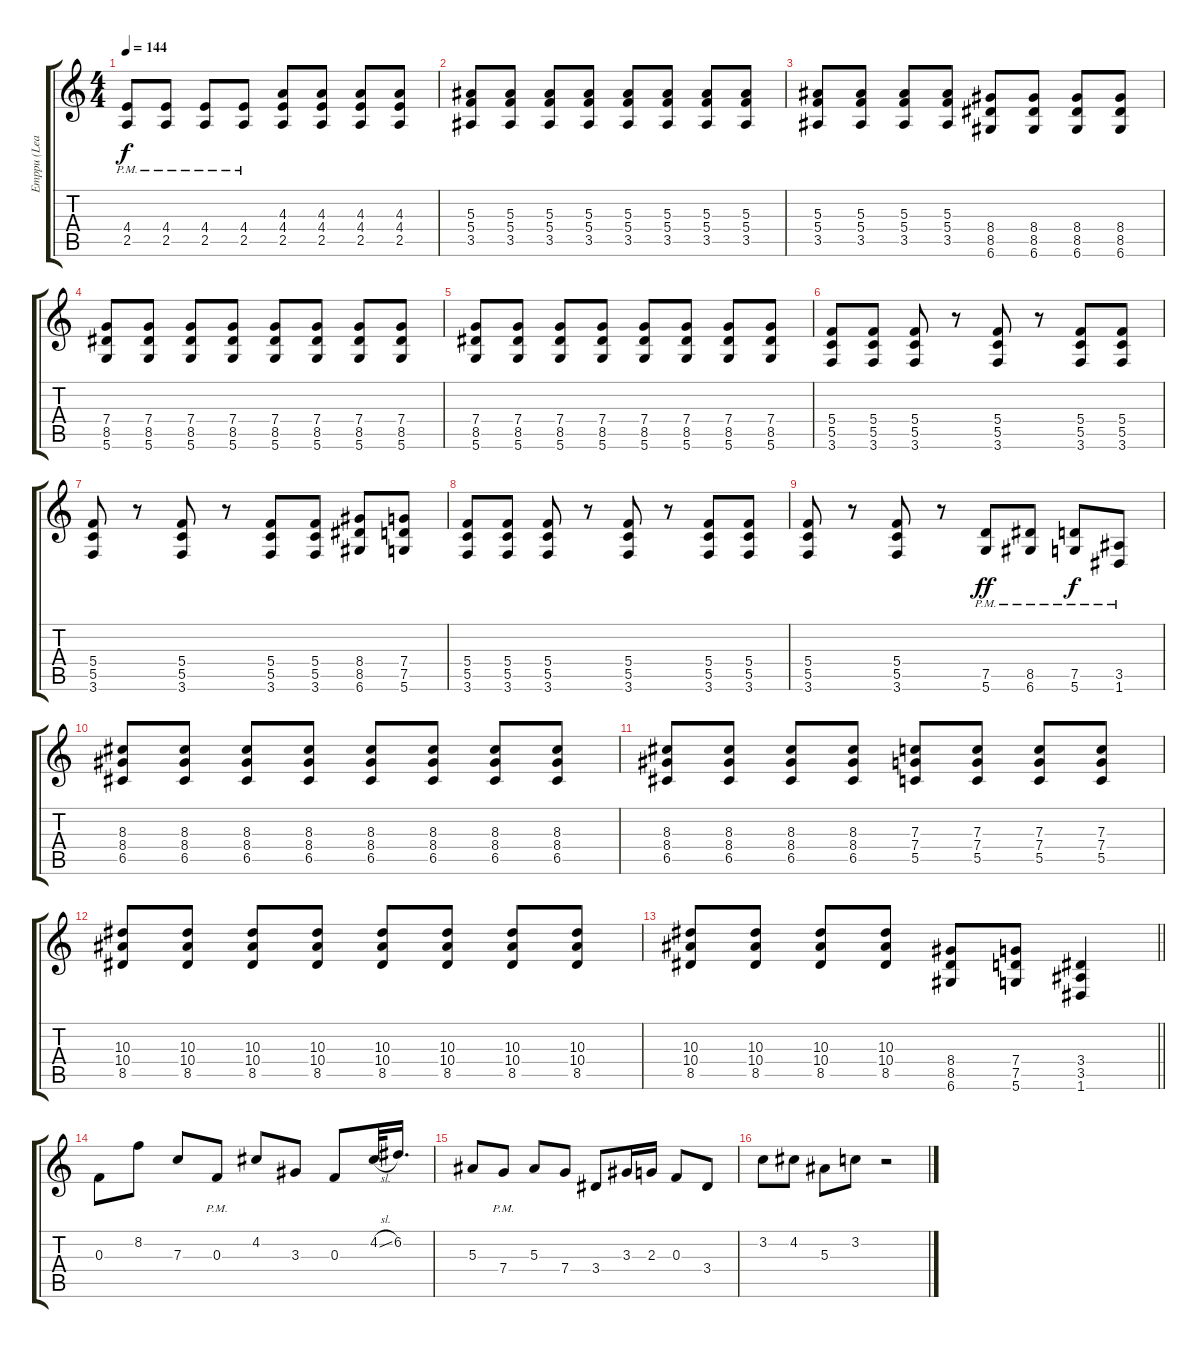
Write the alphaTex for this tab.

\track ("Emppu (Lead)" "Emppu (Lea") {instrument distortionguitar}
\staff {score tabs}
\tuning (D4 A3 F3 C3 G2 D2) {hide}
\ts (4 4)
\tempo 144
\clef g2
\ks c
(4.4{pm} 2.5{pm}).8{dy f} (4.4{pm} 2.5{pm}).8 (4.4{pm} 2.5{pm}).8 (4.4{pm} 2.5{pm}).8 (4.3 4.4 2.5).8 (4.3 4.4 2.5).8 (4.3 4.4 2.5).8 (4.3 4.4 2.5).8 |
(5.3 5.4 3.5).8 (5.3 5.4 3.5).8 (5.3 5.4 3.5).8 (5.3 5.4 3.5).8 (5.3 5.4 3.5).8 (5.3 5.4 3.5).8 (5.3 5.4 3.5).8 (5.3 5.4 3.5).8 |
(5.3 5.4 3.5).8 (5.3 5.4 3.5).8 (5.3 5.4 3.5).8 (5.3 5.4 3.5).8 (8.4 8.5 6.6).8 (8.4 8.5 6.6).8 (8.4 8.5 6.6).8 (8.4 8.5 6.6).8 |
(7.4 8.5 5.6).8 (7.4 8.5 5.6).8 (7.4 8.5 5.6).8 (7.4 8.5 5.6).8 (7.4 8.5 5.6).8 (7.4 8.5 5.6).8 (7.4 8.5 5.6).8 (7.4 8.5 5.6).8 |
(7.4 8.5 5.6).8 (7.4 8.5 5.6).8 (7.4 8.5 5.6).8 (7.4 8.5 5.6).8 (7.4 8.5 5.6).8 (7.4 8.5 5.6).8 (7.4 8.5 5.6).8 (7.4 8.5 5.6).8 |
(5.4 5.5 3.6).8 (5.4 5.5 3.6).8 (5.4 5.5 3.6).8 r.8 (5.4 5.5 3.6).8 r.8 (5.4 5.5 3.6).8 (5.4 5.5 3.6).8 |
(5.4 5.5 3.6).8 r.8 (5.4 5.5 3.6).8 r.8 (5.4 5.5 3.6).8 (5.4 5.5 3.6).8 (8.4 8.5 6.6).8 (7.4 7.5 5.6).8 |
(5.4 5.5 3.6).8 (5.4 5.5 3.6).8 (5.4 5.5 3.6).8 r.8 (5.4 5.5 3.6).8 r.8 (5.4 5.5 3.6).8 (5.4 5.5 3.6).8 |
(5.4 5.5 3.6).8 r.8 (5.4 5.5 3.6).8 r.8 (7.5{pm} 5.6{pm}).8{dy ff} (8.5{pm} 6.6{pm}).8 (7.5{pm} 5.6{pm}).8{dy f} (3.5{pm} 1.6{pm}).8 |
(8.3 8.4 6.5).8 (8.3 8.4 6.5).8 (8.3 8.4 6.5).8 (8.3 8.4 6.5).8 (8.3 8.4 6.5).8 (8.3 8.4 6.5).8 (8.3 8.4 6.5).8 (8.3 8.4 6.5).8 |
(8.3 8.4 6.5).8 (8.3 8.4 6.5).8 (8.3 8.4 6.5).8 (8.3 8.4 6.5).8 (7.3 7.4 5.5).8 (7.3 7.4 5.5).8 (7.3 7.4 5.5).8 (7.3 7.4 5.5).8 |
(10.3 10.4 8.5).8 (10.3 10.4 8.5).8 (10.3 10.4 8.5).8 (10.3 10.4 8.5).8 (10.3 10.4 8.5).8 (10.3 10.4 8.5).8 (10.3 10.4 8.5).8 (10.3 10.4 8.5).8 |
\barLineRight lightlight
(10.3 10.4 8.5).8 (10.3 10.4 8.5).8 (10.3 10.4 8.5).8 (10.3 10.4 8.5).8 (8.4 8.5 6.6).8 (7.4 7.5 5.6).8 (3.4 3.5 1.6).4 |
0.3.8 8.2.8 7.3.8 0.3{pm}.8 4.2.8 3.3.8 0.3.8 4.2{sl}.32 6.2.16{d} |
5.3.8 7.4{pm}.8 5.3.8 7.4.8 3.4.8 3.3.16 2.3.16 0.3.8 3.4.8 |
3.2.8 4.2.8 5.3.8 3.2.8 r.2
